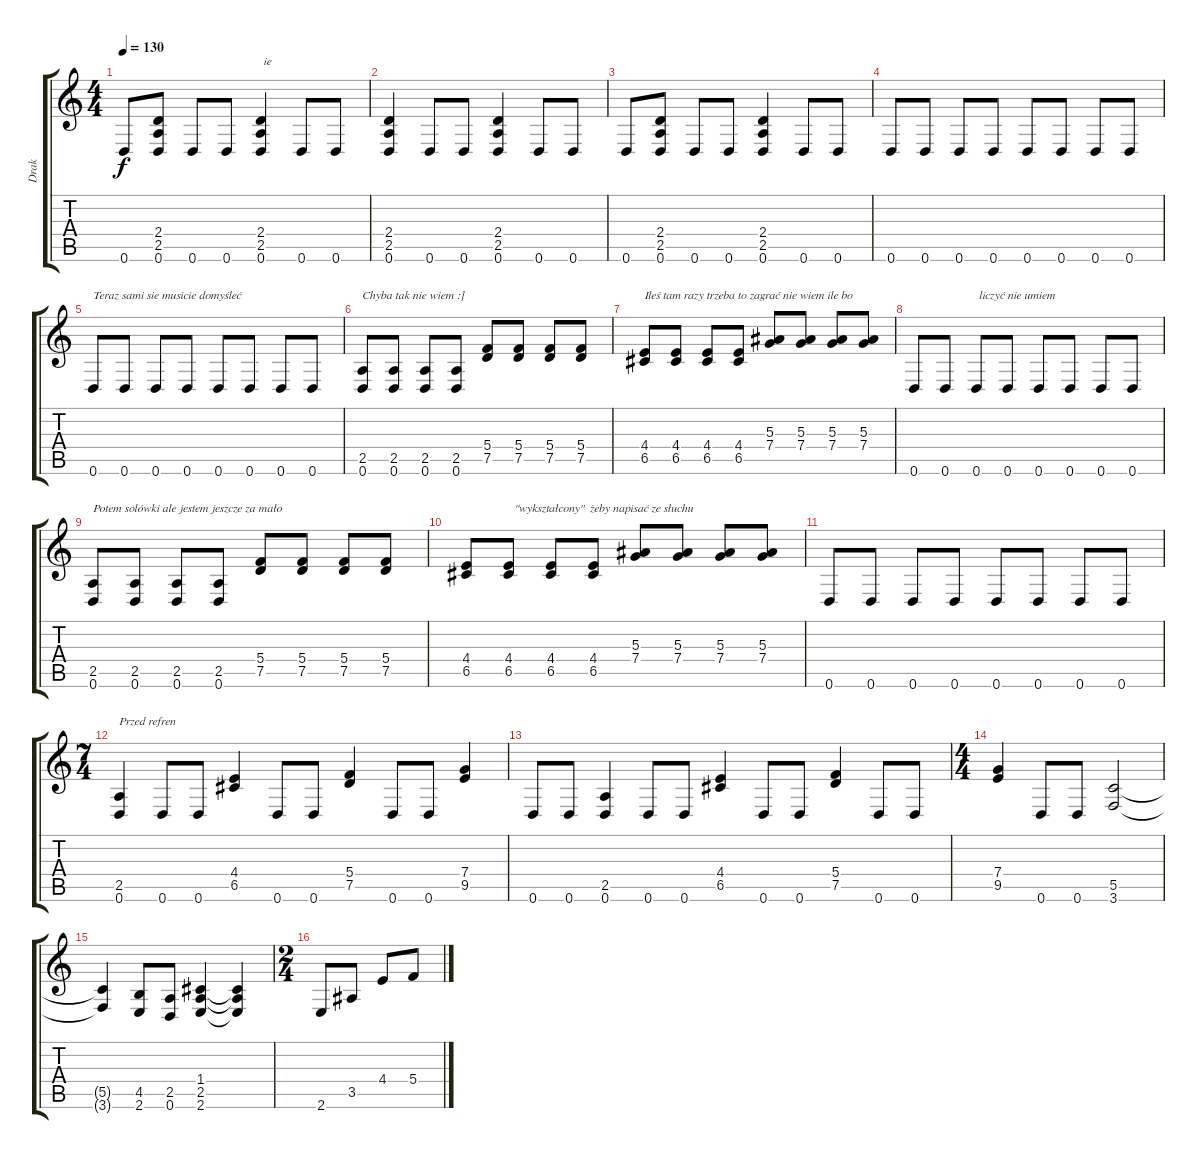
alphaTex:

\track ("Drak" "Drak") {instrument distortionguitar}
\staff {score tabs}
\tuning (D4 A3 F3 C3 G2 D2) {hide}
\ts (4 4)
\tempo 130
\clef g2
\ks c
0.6.8{dy f} (2.4 2.5 0.6).8 0.6.8 0.6.8 (2.4 2.5 0.6).4{txt " ie"} 0.6.8 0.6.8 |
(2.4 2.5 0.6).4 0.6.8 0.6.8 (2.4 2.5 0.6).4 0.6.8 0.6.8 |
0.6.8 (2.4 2.5 0.6).8 0.6.8 0.6.8 (2.4 2.5 0.6).4 0.6.8 0.6.8 |
0.6.8 0.6.8 0.6.8 0.6.8 0.6.8 0.6.8 0.6.8 0.6.8 |
0.6.8{txt "Teraz sami sie musicie domyśleć"} 0.6.8 0.6.8 0.6.8 0.6.8 0.6.8 0.6.8 0.6.8 |
(2.5 0.6).8{txt "Chyba tak nie wiem :]"} (2.5 0.6).8 (2.5 0.6).8 (2.5 0.6).8 (5.4 7.5).8 (5.4 7.5).8 (5.4 7.5).8 (5.4 7.5).8 |
(4.4 6.5).8{txt "Ileś tam razy trzeba to zagrać nie wiem ile bo "} (4.4 6.5).8 (4.4 6.5).8 (4.4 6.5).8 (5.3 7.4).8 (5.3 7.4).8 (5.3 7.4).8 (5.3 7.4).8 |
0.6.8 0.6.8 0.6.8{txt " liczyć nie umiem"} 0.6.8 0.6.8 0.6.8 0.6.8 0.6.8 |
(2.5 0.6).8{txt "Potem solówki ale jestem jeszcze za mało "} (2.5 0.6).8 (2.5 0.6).8 (2.5 0.6).8 (5.4 7.5).8 (5.4 7.5).8 (5.4 7.5).8 (5.4 7.5).8 |
(4.4 6.5).8 (4.4 6.5).8{txt "  \"wykształcony\"  żeby napisać ze słuchu"} (4.4 6.5).8 (4.4 6.5).8 (5.3 7.4).8 (5.3 7.4).8 (5.3 7.4).8 (5.3 7.4).8 |
0.6.8 0.6.8 0.6.8 0.6.8 0.6.8 0.6.8 0.6.8 0.6.8 |
\ts (7 4)
(2.5 0.6).4{txt "Przed refren"} 0.6.8 0.6.8 (4.4 6.5).4 0.6.8 0.6.8 (5.4 7.5).4 0.6.8 0.6.8 (7.4 9.5).4 |
0.6.8 0.6.8 (2.5 0.6).4 0.6.8 0.6.8 (4.4 6.5).4 0.6.8 0.6.8 (5.4 7.5).4 0.6.8 0.6.8 |
\ts (4 4)
(7.4 9.5).4 0.6.8 0.6.8 (5.5 3.6).2 |
(5.5{t} 3.6{t}).4 (4.5 2.6).8 (2.5 0.6).8 (1.4 2.5 2.6).4 (1.4{t} 2.5{t} 2.6{t}).4 |
\ts (2 4)
2.6.8 3.5.8 4.4.8 5.4.8
